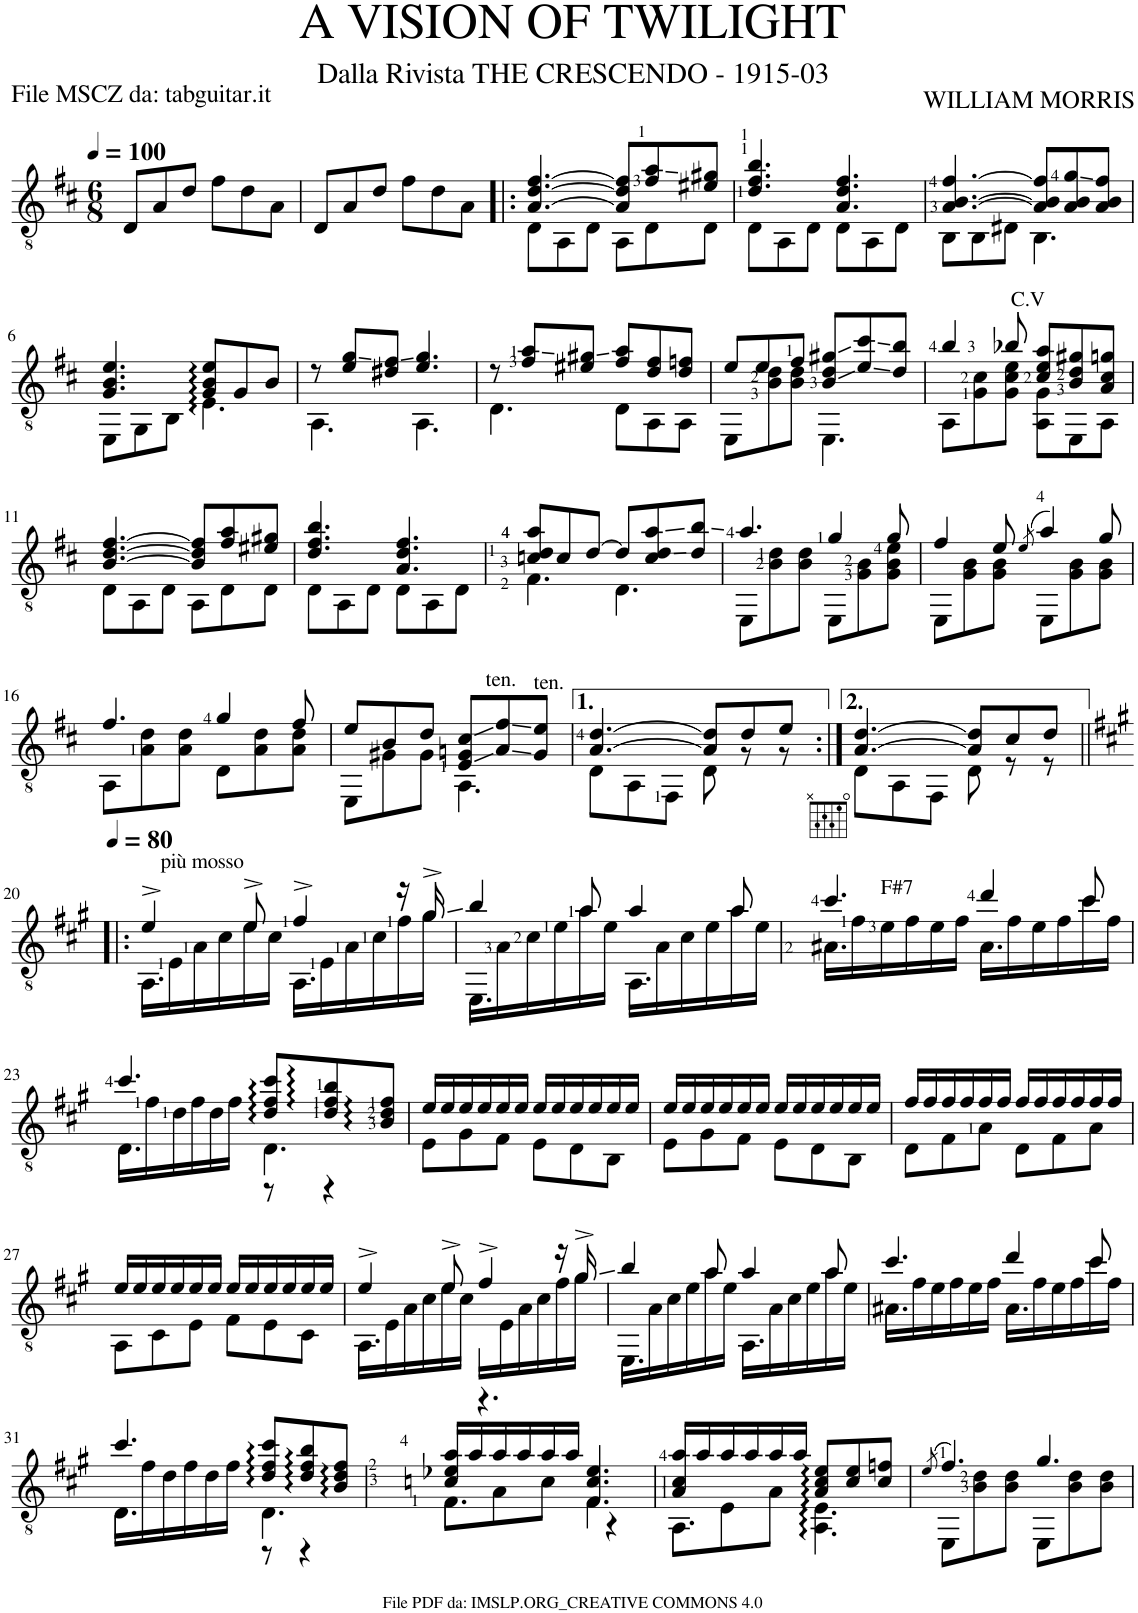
**kern
*part1
*staff1
*I"Guitar
*I'Guit.
*clefGv2
*k[f#c#]
*M6/8
*MM100
=1
8D/L
8A/
8d/J
8f#\L
8d\
8A\J
=2
8D/L
8A/
8d/J
8f#\L
8d\
8A\J
=3!|:
*^
[4.A/ [4.d/ [4.f#/	8D\L
.	8AA\
.	8D\J
8A/] 8d/] 8f#/]L	8AA\L
8f#/ 8a/	8D\
8e#X/ 8g#X/J	8D\J
=4	=4
4.d/ 4.f#/ 4.b/	8D\L
.	8AA\
.	8D\J
4.A/ 4.d/ 4.f#/	8D\L
.	8AA\
.	8D\J
=5	=5
[4.A/ [4.B/ [4.f#/	8BB\L
.	8BB\
.	8D#X\J
8A/] 8B/] 8f#/]L	4.BB\
8A/ 8B/ 8g/	.
8A/ 8B/ 8f#/J	.
!!LO:LB:g=z	!!
=6	=6
4.G/ 4.B/ 4.e/	8EE\L
.	8GG\
.	8BB\J
8G/ 8B/ 8e/L	4.E\
8G/	.
8B/J	.
=7	=7
8r	4.AA\
8e/ 8g/L	.
8d#X/ 8f#/J	.
4.e/ 4.g/	4.AA\
=8	=8
8r	4.D\
8f#/ 8a/L	.
8e#X/ 8g#X/J	.
8f#/ 8a/L	8D\L
8d/ 8f#/	8AA\
8d/ 8fn/J	8AA\J
=9	=9
8e/L	8EE\L
8e/	8B\ 8d\
8f#/J	8B\ 8d\J
8B/ 8d/ 8g#X/L	4.EE\
8e/ 8cc#/	.
8d/ 8b/J	.
=10	=10
4b/	8AA\L
.	8G\ 8c#\
8b-X/	8G\ 8c#\ 8e\J
!LO:TX:a:t=C.V	!
8c#/ 8e/ 8a/L	8AA\ 8G\L
8B/ 8d/ 8g#X/	8EE\
8A/ 8c#/ 8gn/J	8AA\J
!!LO:LB:g=z	!!
=11	=11
[4.B/ [4.d/ [4.f#/	8D\L
.	8AA\
.	8D\J
8B/] 8d/] 8f#/]L	8AA\L
8f#/ 8a/	8D\
8e#X/ 8g#X/J	8D\J
=12	=12
4.d/ 4.f#/ 4.b/	8D\L
.	8AA\
.	8D\J
4.A/ 4.d/ 4.f#/	8D\L
.	8AA\
.	8D\J
=13	=13
8cn/ 8d/ 8a/L	4.F#\
8c/	.
[8d/J	.
8d/L]	4.D\
8c/ 8d/ 8a/	.
8d/ 8b/J	.
=14	=14
4.a/	8EE\L
.	8B\ 8d\
.	8B\ 8d\J
4g/	8EE\L
.	8G\ 8B\
8g/	8G\ 8B\ 8e\J
=15	=15
4f#/	8EE\L
.	8G\ 8B\
8e/	8G\ 8B\J
(8qe/	.
4a/)	8EE\L
.	8G\ 8B\
8g/	8G\ 8B\J
!!LO:LB:g=z	!!
=16	=16
4.f#/	8AA\L
.	8A\ 8d\
.	8A\ 8d\J
4g/	8D\L
.	8A\ 8d\
8f#/	8A\ 8d\J
=17	=17
8e/L	8EE\L
8B/	8G#X\
8d/J	8G#\J
8E/ 8Gn/ 8c#/L	4.AA\
!LO:TX:a:t=ten.	!
8A/ 8f#/	.
!LO:TX:a:t=ten.	!
8G/ 8e/J	.
=18	=18
[4.A/ [4.d/	8D\L
.	8AA\
.	8FF#\J
8A/] 8d/]L	8D\
8d/	8r
8e/J	8r
=19:|!	=19:|!
[4.A/ [4.d/	8D\L
.	8AA\
.	8FF#\J
8A/] 8d/]L	8D\
8c#/	8r
8d/J	8r
*v	*v
!!LO:LB:g=z
=20!|:
*k[f#c#g#]
*MM80
*^
*	*^
!LO:TX:a:t=più mosso	!	!
4e^/	16AA\LL	4.AA\
.	16E\	.
.	16A\	.
.	16c#\	.
8e^/	16e\	.
.	16c#\JJ	.
4f#^/	16AA\LL	4.AA\
.	16E\	.
.	16A\	.
.	16c#\	.
16r	16f#\	.
16g#^/	16g#\JJ	.
=21	=21	=21
4b/	16EE\LL	4.EE\
.	16A\	.
.	16c#\	.
.	16e\	.
8a/	16a\	.
.	16e\JJ	.
4a/	16AA\LL	4.AA\
.	16A\	.
.	16c#\	.
.	16e\	.
8a/	16a\	.
.	16e\JJ	.
=22	=22	=22
4.cc#/	16A#X\LL	4.A#\
.	16f#\	.
!	!LO:TX:a:t=F#7	!
.	16e\	.
.	16f#\	.
.	16e\	.
.	16f#\JJ	.
4dd/	16A#\LL	4.A#\
.	16f#\	.
.	16e\	.
.	16f#\	.
8cc#/	16cc#\	.
.	16f#\JJ	.
!!LO:LB:g=z	!!	!!
=23	=23	=23
4.cc#/	16D\LL	4.D\
.	16f#\	.
.	16d\	.
.	16f#\	.
.	16d\	.
.	16f#\JJ	.
8d/ 8f#/ 8cc#/L	4.D\	8r
8d/ 8f#/ 8b/	.	4r
8B/ 8d/ 8f#/J	.	.
*	*v	*v
=24	=24
16e/LL	8E\L
16e/	.
16e/	8G#\
16e/	.
16e/	8F#\J
16e/JJ	.
16e/LL	8E\L
16e/	.
16e/	8D\
16e/	.
16e/	8BB\J
16e/JJ	.
=25	=25
16e/LL	8E\L
16e/	.
16e/	8G#\
16e/	.
16e/	8F#\J
16e/JJ	.
16e/LL	8E\L
16e/	.
16e/	8D\
16e/	.
16e/	8BB\J
16e/JJ	.
=26	=26
16f#/LL	8D\L
16f#/	.
16f#/	8F#\
16f#/	.
16f#/	8A\J
16f#/JJ	.
16f#/LL	8D\L
16f#/	.
16f#/	8F#\
16f#/	.
16f#/	8A\J
16f#/JJ	.
!!LO:LB:g=z	!!
=27	=27
16e/LL	8AA\L
16e/	.
16e/	8C#\
16e/	.
16e/	8E\J
16e/JJ	.
16e/LL	8F#\L
16e/	.
16e/	8E\
16e/	.
16e/	8C#\J
16e/JJ	.
=28	=28
*	*^
4e^/	16AA\LL	4.AA\
.	16E\	.
.	16A\	.
.	16c#\	.
8e^/	16e\	.
.	16c#\JJ	.
4f#^/	16AA\LL	4.r
.	16E\	.
.	16A\	.
.	16c#\	.
16r	16f#\	.
16g#^/	16g#\JJ	.
=29	=29	=29
4b/	16EE\LL	4.EE\
.	16A\	.
.	16c#\	.
.	16e\	.
8a/	16a\	.
.	16e\JJ	.
4a/	16AA\LL	4.AA\
.	16A\	.
.	16c#\	.
.	16e\	.
8a/	16a\	.
.	16e\JJ	.
=30	=30	=30
4.cc#/	16A#X\LL	4.A#\
.	16f#\	.
.	16e\	.
.	16f#\	.
.	16e\	.
.	16f#\JJ	.
4dd/	16A#\LL	4.A#\
.	16f#\	.
.	16e\	.
.	16f#\	.
8cc#/	16cc#\	.
.	16f#\JJ	.
!!LO:LB:g=z	!!	!!
=31	=31	=31
4.cc#/	16D\LL	4.D\
.	16f#\	.
.	16d\	.
.	16f#\	.
.	16d\	.
.	16f#\JJ	.
8d/ 8f#/ 8cc#/L	4.D\	8r
8d/ 8f#/ 8b/	.	4r
8B/ 8d/ 8f#/J	.	.
=32	=32	=32
16cn/ 16e-X/ 16a/LL	8F#\L	4.F#\
16a/	.	.
16a/	8A\	.
16a/	.	.
16a/	8c\J	.
16a/JJ	.	.
4.F#/ 4.c/ 4.e-/	4.F#\	8ryy
.	.	4r
=33	=33	=33
16A/ 16c#/ 16a/LL	8AA\L	4.AA\
16a/	.	.
16a/	8E\	.
16a/	.	.
16a/	8A\J	.
16a/JJ	.	.
8A/ 8c#/ 8e/L	4.AA\ 4.E\	4.ryy
8c#/ 8e/	.	.
8c#/ 8fn/J	.	.
*v	*v	*v
=34
(8qe/
*^
4.f#/)	8EE\L
.	8B\ 8d\
.	8B\ 8d\J
4.g#/	8EE\L
.	8B\ 8d\
.	8B\ 8d\J
*v	*v
=
*-
